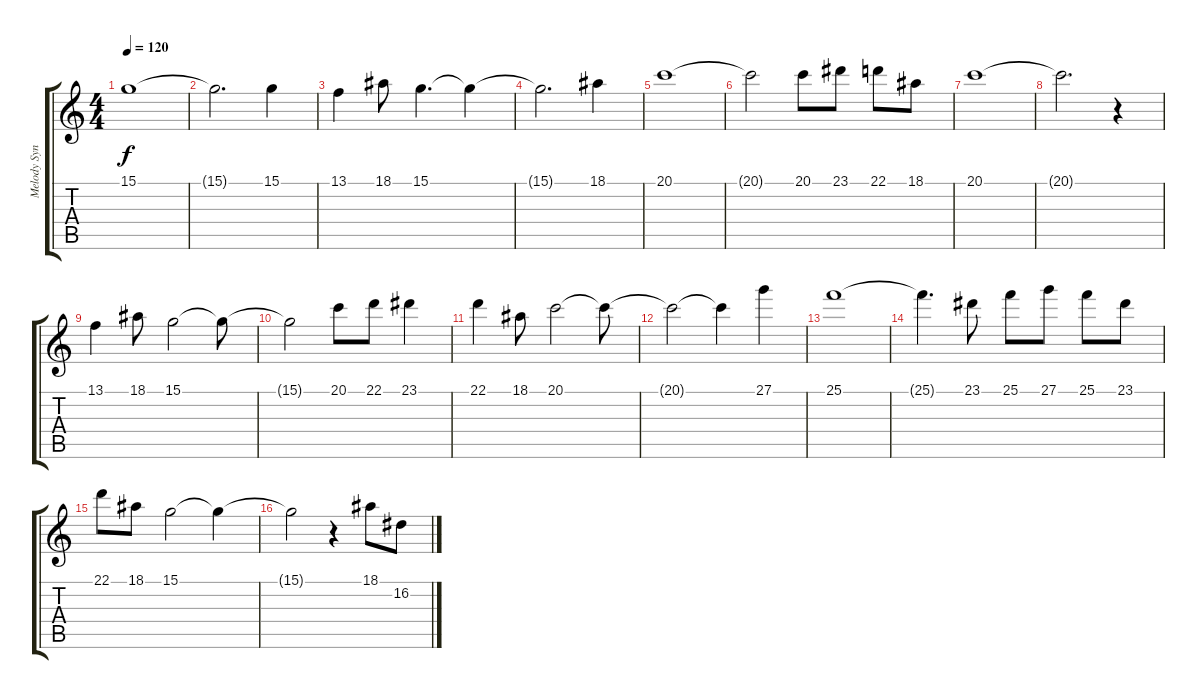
\track ("Melody Synth #1" "Melody Syn") {instrument frenchhorn}
\staff {score tabs}
\tuning (E4 B3 G3 D3 A2 E2) {hide}
\ts (4 4)
\tempo 120
\clef g2
\ks c
15.1.1{dy f} |
15.1{t}.2{d} 15.1.4 |
13.1.4 18.1.8 15.1.4{d} 15.1{t}.4 |
15.1{t}.2{d} 18.1.4 |
20.1.1 |
20.1{t}.2 20.1.8 23.1.8 22.1.8 18.1.8 |
20.1.1 |
20.1{t}.2{d} r.4 |
13.1.4 18.1.8 15.1.2 15.1{t}.8 |
15.1{t}.2 20.1.8 22.1.8 23.1.4 |
22.1.4 18.1.8 20.1.2 20.1{t}.8 |
20.1{t}.2 20.1{t}.4 27.1.4 |
25.1.1 |
25.1{t}.4{d} 23.1.8 25.1.8 27.1.8 25.1.8 23.1.8 |
22.1.8 18.1.8 15.1.2 15.1{t}.4 |
15.1{t}.2 r.4 18.1.8 16.2.8
